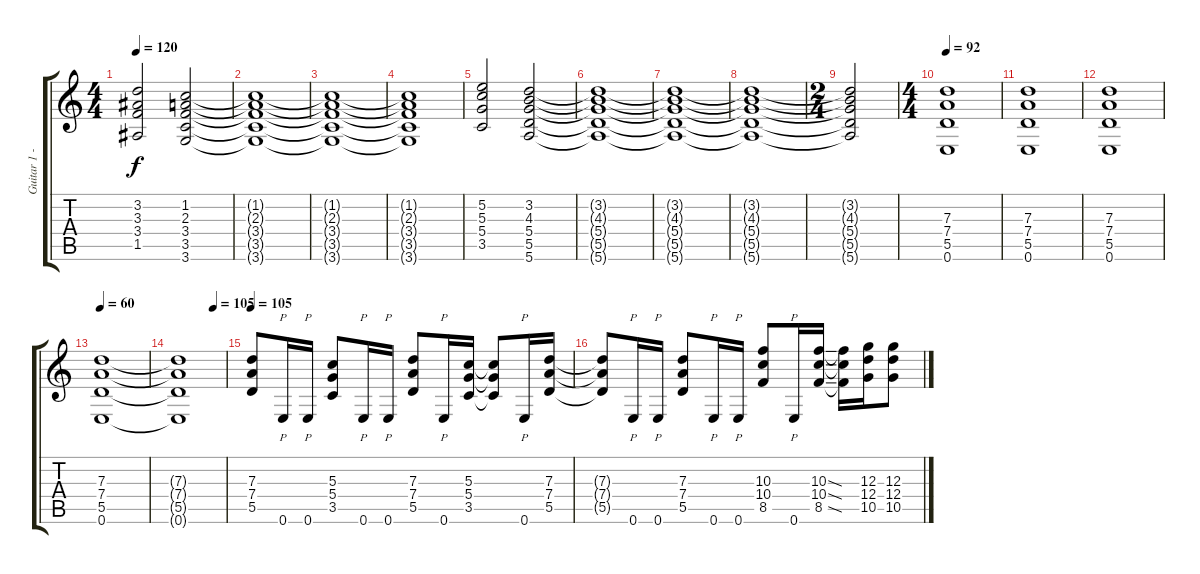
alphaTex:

\track ("Guitar 1 - Criss Oliva" "Guitar 1 -") {instrument distortionguitar}
\staff {score tabs}
\tuning (E4 B3 G3 D3 A2 E2) {hide}
\ts (4 4)
\tempo 120
\clef g2
\ks c
(3.2 3.3 3.4 1.5).2{dy f volume 14 balance 8 instrument distortionguitar} (1.2 2.3 3.4 3.5 3.6).2 |
(1.2{t} 2.3{t} 3.4{t} 3.5{t} 3.6{t}).1 |
(1.2{t} 2.3{t} 3.4{t} 3.5{t} 3.6{t}).1 |
(1.2{t} 2.3{t} 3.4{t} 3.5{t} 3.6{t}).1 |
(5.2 5.3 5.4 3.5).2 (3.2 4.3 5.4 5.5 5.6).2 |
(3.2{t} 4.3{t} 5.4{t} 5.5{t} 5.6{t}).1 |
(3.2{t} 4.3{t} 5.4{t} 5.5{t} 5.6{t}).1 |
(3.2{t} 4.3{t} 5.4{t} 5.5{t} 5.6{t}).1 |
\ts (2 4)
(3.2{t} 4.3{t} 5.4{t} 5.5{t} 5.6{t}).2 |
\ts (4 4)
\tempo 92
(7.3 7.4 5.5 0.6).1{volume 14 balance 8 instrument distortionguitar} |
(7.3 7.4 5.5 0.6).1 |
(7.3 7.4 5.5 0.6).1 |
\tempo 60
(7.3 7.4 5.5 0.6).1 |
\tempo (105 0.75)
(7.3{t} 7.4{t} 5.5{t} 0.6{t}).1 |
\tempo 112
\tempo 105
(7.3 7.4 5.5).8{volume 14 balance 8 instrument distortionguitar} 0.6.16{p} 0.6.16{p} (5.3 5.4 3.5).8 0.6.16{p} 0.6.16{p} (7.3 7.4 5.5).8 0.6.16{p} (5.3 5.4 3.5).16 (5.3{t} 5.4{t} 3.5{t}).8 0.6.16{p} (7.3 7.4 5.5).16 |
(7.3{t} 7.4{t} 5.5{t}).8 0.6.16{p} 0.6.16{p} (7.3 7.4 5.5).8 0.6.16{p} 0.6.16{p} (10.3 10.4 8.5).8 0.6.16{p} (10.3{ss} 10.4{ss} 8.5{ss}).16 (10.3{t} 10.4{t} 8.5{t}).16 (12.3 12.4 10.5).16 (12.3{ss} 12.4{ss} 10.5{ss}).8
